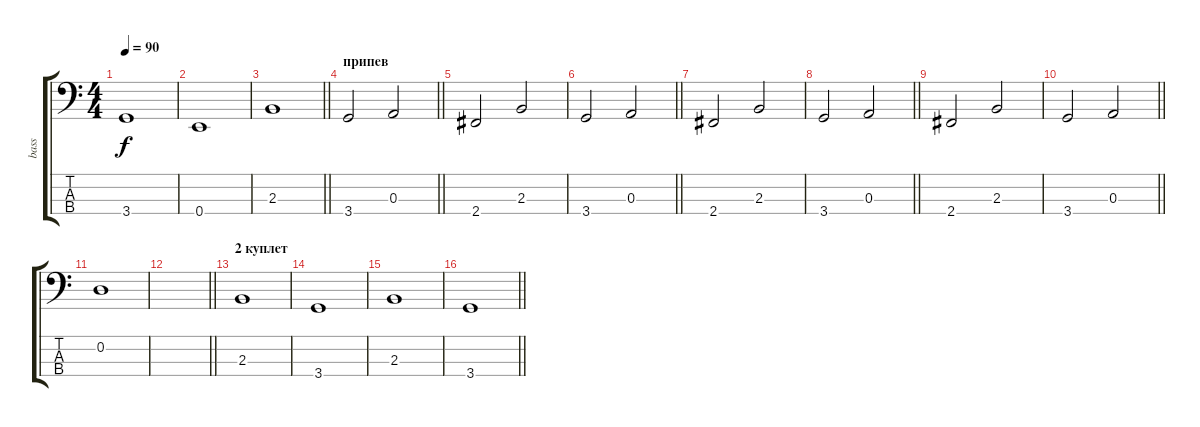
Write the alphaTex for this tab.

\track ("bass" "bass") {instrument electricbassfinger}
\staff {score tabs}
\tuning (G2 D2 A1 E1) {hide}
\ts (4 4)
\tempo 90
\clef f4
\ks c
3.4.1{dy f} |
0.4.1 |
\barLineRight lightlight
2.3.1 |
\section ("" "припев")
\barLineRight lightlight
3.4.2 0.3.2 |
2.4.2 2.3.2 |
\barLineRight lightlight
3.4.2 0.3.2 |
2.4.2 2.3.2 |
\barLineRight lightlight
3.4.2 0.3.2 |
2.4.2 2.3.2 |
\barLineRight lightlight
3.4.2 0.3.2 |
0.2.1 |
\barLineRight lightlight
|
\section ("" "2 куплет")
2.3.1 |
3.4.1 |
2.3.1 |
\barLineRight lightlight
3.4.1
